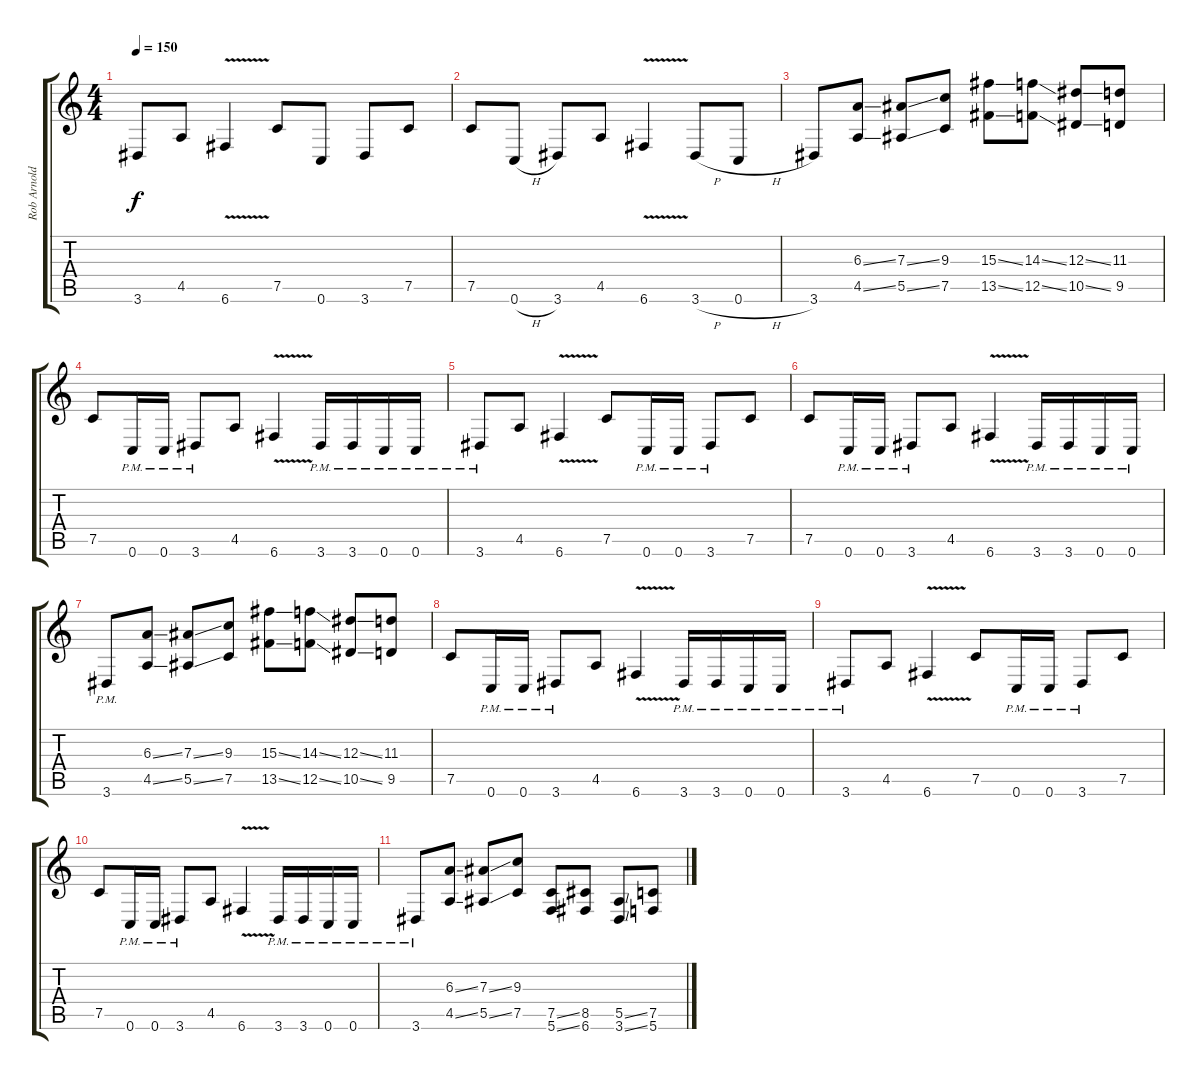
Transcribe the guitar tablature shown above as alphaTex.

\track ("Rob Arnold" "Rob Arnold") {instrument distortionguitar}
\staff {score tabs}
\tuning (C4 G3 Eb3 Bb2 F2 C2) {hide}
\ts (4 4)
\tempo 150
\clef g2
\ks c
3.6.8{dy f} 4.5.8 6.6{v}.4 7.5.8 0.6.8 3.6.8 7.5.8 |
7.5.8 0.6{h}.8 3.6.8 4.5.8 6.6{v}.4 3.6{h}.8 0.6{h}.8 |
3.6.8 (6.3{ss} 4.5{ss}).8 (7.3{ss} 5.5{ss}).8 (9.3 7.5).8 (15.3{ss} 13.5{ss}).8 (14.3{ss} 12.5{ss}).8 (12.3{ss} 10.5{ss}).8 (11.3 9.5).8 |
7.5.8 0.6{pm}.16 0.6{pm}.16 3.6{pm}.8 4.5.8 6.6{v}.4 3.6{pm}.16 3.6{pm}.16 0.6{pm}.16 0.6{pm}.16 |
3.6{pm}.8 4.5.8 6.6{v}.4 7.5.8 0.6{pm}.16 0.6{pm}.16 3.6{pm}.8 7.5.8 |
7.5.8 0.6{pm}.16 0.6{pm}.16 3.6{pm}.8 4.5.8 6.6{v}.4 3.6{pm}.16 3.6{pm}.16 0.6{pm}.16 0.6{pm}.16 |
3.6{pm}.8 (6.3{ss} 4.5{ss}).8 (7.3{ss} 5.5{ss}).8 (9.3 7.5).8 (15.3{ss} 13.5{ss}).8 (14.3{ss} 12.5{ss}).8 (12.3{ss} 10.5{ss}).8 (11.3 9.5).8 |
7.5.8 0.6{pm}.16 0.6{pm}.16 3.6{pm}.8 4.5.8 6.6{v}.4 3.6{pm}.16 3.6{pm}.16 0.6{pm}.16 0.6{pm}.16 |
3.6{pm}.8 4.5.8 6.6{v}.4 7.5.8 0.6{pm}.16 0.6{pm}.16 3.6{pm}.8 7.5.8 |
7.5.8 0.6{pm}.16 0.6{pm}.16 3.6{pm}.8 4.5.8 6.6{v}.4 3.6{pm}.16 3.6{pm}.16 0.6{pm}.16 0.6{pm}.16 |
3.6{pm}.8 (6.3{ss} 4.5{ss}).8 (7.3{ss} 5.5{ss}).8 (9.3 7.5).8 (7.5{ss} 5.6{ss}).8 (8.5 6.6).8 (5.5{ss} 3.6{ss}).8 (7.5 5.6).8
